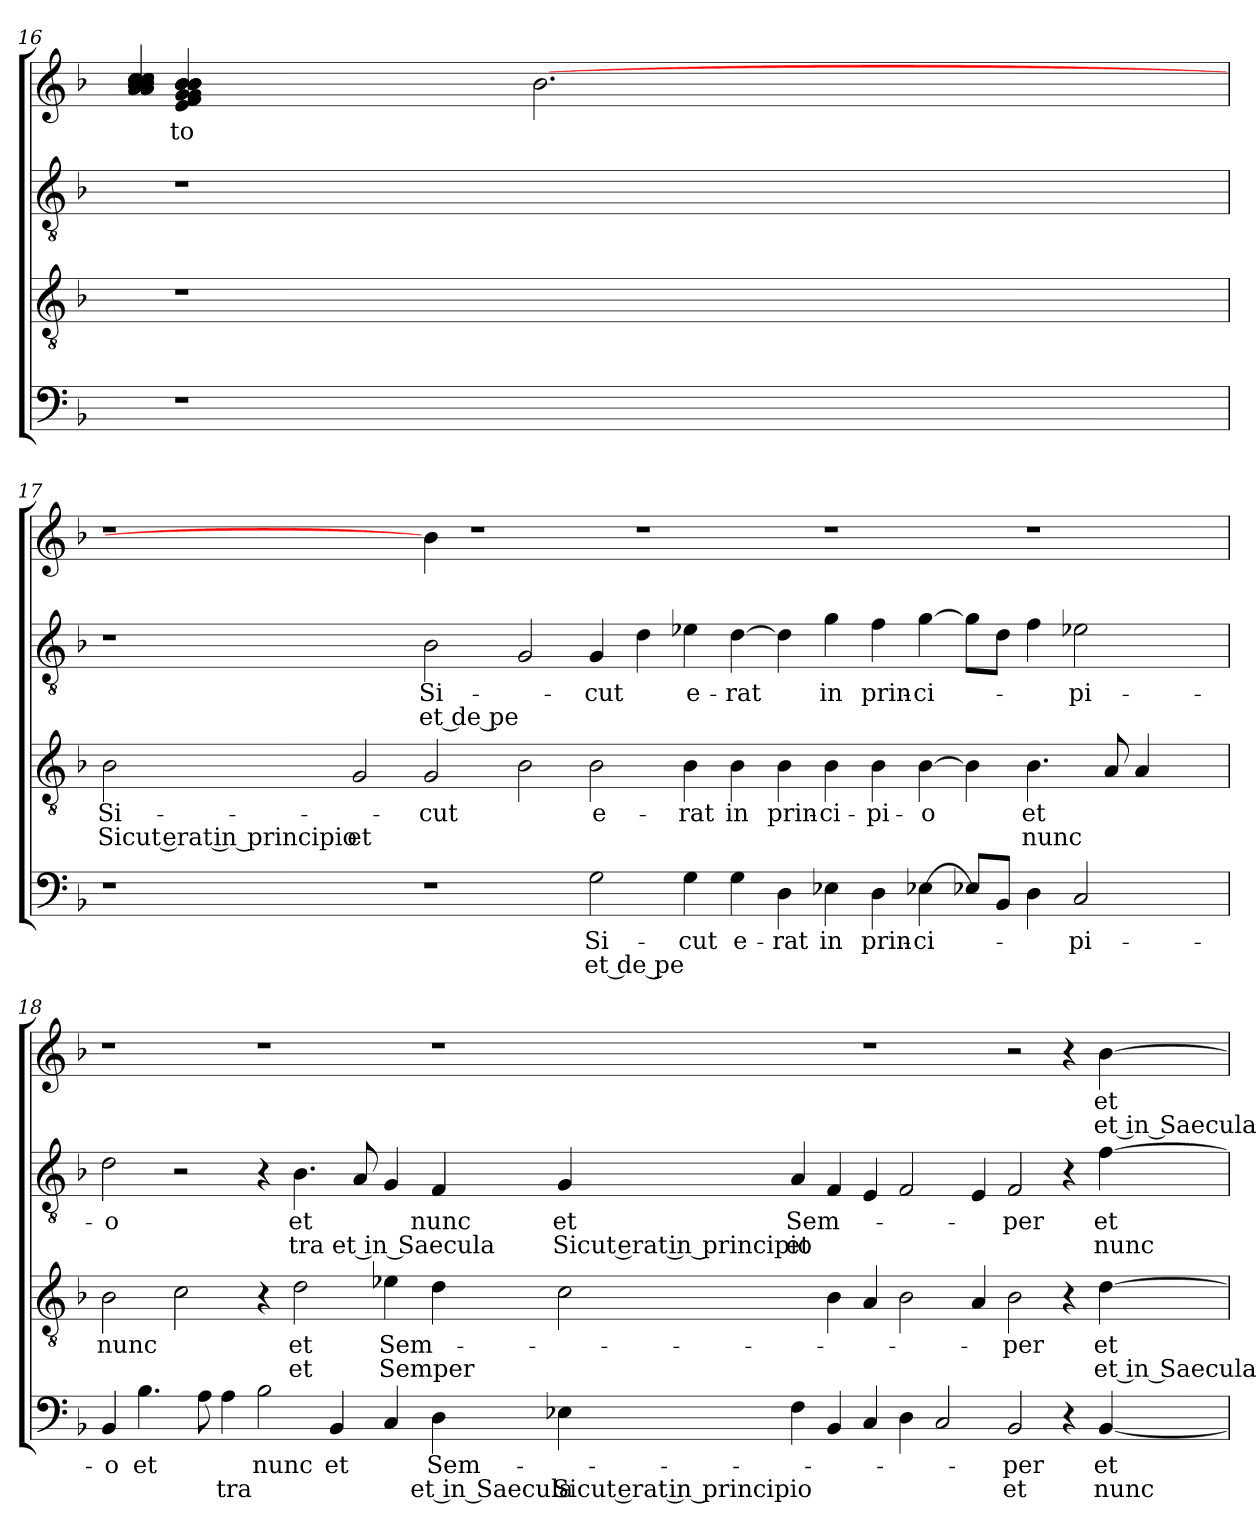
**kern	**text	**text	**kern	**text	**text	**kern	**text	**text	**kern	**text	**text
*part4	*part4	*part4	*part3	*part3	*part3	*part2	*part2	*part2	*part1	*part1	*part1
*staff4	*staff4	*staff4	*staff3	*staff3	*staff3	*staff2	*staff2	*staff2	*staff1	*staff1	*staff1
!!LO:PB:g=z
*clefF4	*	*	*clefGv2	*	*	*clefGv2	*	*	*clefG2	*	*
*k[b-]	*	*	*k[b-]	*	*	*k[b-]	*	*	*k[b-]	*	*
*F:	*	*	*F:	*	*	*F:	*	*	*F:	*	*
=16	=16	=16	=16	=16	=16	=16	=16	=16	=16	=16	=16
!	!	!	!	!	!	!	!	!	!LO:TX:b:t=Gloria patri.	!	!
!	!	!	!	!	!	!	!	!	!LO:N:n=1:head=solid	!	!
!	!	!	!	!	!	!	!	!	!LO:N:n=2:head=solid	!	!
!	!	!	!	!	!	!	!	!	!LO:N:n=3:head=solid	!	!
!	!	!	!	!	!	!	!	!	!LO:N:n=4:head=solid	!	!
!	!	!	!	!	!	!	!	!	!LO:N:n=5:head=solid	!	!
!	!	!	!	!	!	!	!	!	!LO:N:n=6:head=solid	!	!
!	!	!	!	!	!	!	!	!	!LO:N:n=7:head=solid	!	!
!	!	!	!	!	!	!	!	!	!LO:N:n=8:head=solid	!	!
!	!	!	!	!	!	!	!	!	!LO:N:n=9:head=solid	!	!
!	!	!	!	!	!	!	!	!	!LO:N:n=10:head=solid	!	!
!	!	!	!	!	!	!	!	!	!LO:N:n=11:head=solid	!	!
*	*	*	*	*	*	*	*	*	*^	*	*
!	!	!	!	!	!	!	!	!	!LO:N:n=12:head=solid	!LO:N:n=1:head=solid	!LO:LY:b	!
!	!	!	!	!	!	!	!	!	!	!LO:N:n=2:head=solid	!	!
!	!	!	!	!	!	!	!	!	!	!LO:N:n=3:head=solid	!	!
!	!	!	!	!	!	!	!	!	!	!LO:N:n=4:head=solid	!	!
!	!	!	!	!	!	!	!	!	!	!LO:N:n=5:head=solid	!	!
!	!	!	!	!	!	!	!	!	!	!LO:N:n=6:head=solid	!	!
!	!	!	!	!	!	!	!	!	!	!LO:N:n=7:head=solid	!	!
!	!	!	!	!	!	!	!	!	!	!LO:N:n=8:head=solid	!	!
!	!	!	!	!	!	!	!	!	!	!LO:N:n=9:head=solid	!	!
!	!	!	!	!	!	!	!	!	!	!LO:N:n=10:head=solid	!LO:LY:b	!
1r	.	.	1r	.	.	1r	.	.	4e/ 4f/ 4g/ 4g/ 4b-/ 4b-/ 4b-/ 4b-/ 4b-/ 4b-/ 4b-/ 4b-/	4a/ 4a/ 4b-/ 4b-/ 4b-/ 4b-/ 4cc/ 4cc/ 4cc/ 4cc/	-to	.
.	.	.	.	.	.	.	.	.	[2.b-	2.ryy	.	.
!!LO:LB:g=z
=17	=17	=17	=17	=17	=17	=17	=17	=17	=17	=17	=17	=17
!	!	!	!	!LO:LY:b	!LO:LY:b	!	!	!	!	!	!	!
*	*	*	*	*	*	*	*	*	*v	*v	*	*
1r	.	.	2B-\	Si-	Sicut erat in principio	1r	.	.	1r	.	.
!	!	!	!	!	!LO:LY:b	!	!	!	!	!	!
.	.	.	2G/	.	et	.	.	.	.	.	.
!	!	!	!	!LO:LY:b	!	!	!LO:LY:b	!LO:LY:b	!	!	!
1r	.	.	2G/	-cut	.	2B-\	Si-	et de pe	4b-]	.	.
.	.	.	.	.	.	.	.	.	1r	.	.
.	.	.	2B-\	.	.	2G/	.	.	.	.	.
!	!LO:LY:b	!LO:LY:b	!	!LO:LY:b	!	!	!LO:LY:b	!	!	!	!
2G\	Si-	et de pe	2B-\	e-	.	4G/	-cut	.	.	.	.
.	.	.	.	.	.	4d\	.	.	1r	.	.
!	!LO:LY:b	!	!	!LO:LY:b	!	!	!LO:LY:b	!	!	!	!
4G\	-cut	.	4B-\	-rat	.	4e-X\	e-	.	.	.	.
!	!LO:LY:b	!	!	!LO:LY:b	!	!	!LO:LY:b	!	!	!	!
4G\	e-	.	4B-\	in	.	[>4d\	-rat	.	.	.	.
!	!LO:LY:b	!	!	!LO:LY:b	!	!	!	!	!	!	!
4D\	-rat	.	4B-\	prin-	.	4d\]	.	.	.	.	.
!	!LO:LY:b	!	!	!LO:LY:b	!	!	!LO:LY:b	!	!	!	!
4E-X\	in	.	4B-\	-ci-	.	4g\	in	.	1r	.	.
!	!LO:LY:b	!	!	!LO:LY:b	!	!	!LO:LY:b	!	!	!	!
4D\	prin-	.	4B-\	-pi-	.	4f\	prin-	.	.	.	.
!	!LO:LY:b	!	!	!LO:LY:b	!	!	!LO:LY:b	!	!	!	!
[>4E-X\	-ci-	.	[>4B-\	-o	.	[>4g\	-ci-	.	.	.	.
8E-X/L]	.	.	4B-\]	.	.	8g\L]	.	.	.	.	.
8BB-/J	.	.	.	.	.	8d\J	.	.	.	.	.
!	!	!	!	!LO:LY:b	!LO:LY:b	!	!	!	!	!	!
4D\	.	.	4.B-\	et	nunc	4f\	.	.	1r	.	.
!	!LO:LY:b	!	!	!	!	!	!LO:LY:b	!	!	!	!
2C/	-pi-	.	.	.	.	2e-X\	-pi-	.	.	.	.
.	.	.	8A/	.	.	.	.	.	.	.	.
.	.	.	4A/	.	.	.	.	.	.	.	.
4ryy	.	.	4ryy	.	.	4ryy	.	.	.	.	.
!!LO:LB:g=z
=18	=18	=18	=18	=18	=18	=18	=18	=18	=18	=18	=18
!	!LO:LY:b	!	!	!LO:LY:b	!	!	!LO:LY:b	!	!	!	!
4BB-/	-o	.	2B-\	nunc	.	2d\	-o	.	1r	.	.
!	!LO:LY:b	!	!	!	!	!	!	!	!	!	!
4.B-\	et	.	.	.	.	.	.	.	.	.	.
.	.	.	2c\	.	.	2r	.	.	.	.	.
8A\	.	.	.	.	.	.	.	.	.	.	.
!	!	!LO:LY:b:rj	!	!	!	!	!	!	!	!	!
4A\	.	tra	.	.	.	.	.	.	.	.	.
!	!LO:LY:b	!	!	!	!	!	!	!	!	!	!
2B-\	nunc	.	4r	.	.	4r	.	.	1r	.	.
!	!	!	!	!LO:LY:b	!LO:LY:b	!	!LO:LY:b	!LO:LY:b	!	!	!
.	.	.	2d\	et	et	4.B-\	et	tra	.	.	.
!	!LO:LY:b	!	!	!	!	!	!	!	!	!	!
4BB-/	et	.	.	.	.	.	.	.	.	.	.
!	!	!	!	!	!	!	!	!LO:LY:b	!	!	!
.	.	.	.	.	.	8A/	.	et in Saecula	.	.	.
!	!	!	!	!LO:LY:b	!LO:LY:b	!	!	!	!	!	!
4C/	.	.	4e-X\	Sem-	Semper	4G/	.	.	.	.	.
!	!LO:LY:b	!LO:LY:b	!	!	!	!	!LO:LY:b	!	!	!	!
4D\	Sem-	et in Saecula	4d\	.	.	4F/	nunc	.	1r	.	.
!	!	!LO:LY:b	!	!	!	!	!LO:LY:b	!LO:LY:b	!	!	!
4E-X\	.	Sicut erat in principio	2c\	.	.	4G/	et	Sicut erat in principio	.	.	.
!	!	!	!	!	!	!	!LO:LY:b	!LO:LY:b	!	!	!
4F\	.	.	.	.	.	4A/	Sem-	et	.	.	.
4BB-/	.	.	4B-\	.	.	4F/	.	.	.	.	.
4C/	.	.	4A/	.	.	4E/	.	.	1r	.	.
4D\	.	.	2B-\	.	.	2F/	.	.	.	.	.
2C/	.	.	.	.	.	.	.	.	.	.	.
.	.	.	4A/	.	.	4E/	.	.	.	.	.
!	!LO:LY:b	!LO:LY:b	!	!LO:LY:b	!	!	!LO:LY:b	!	!	!	!
2BB-/	-per	et	2B-\	-per	.	2F/	-per	.	2r	.	.
4r	.	.	4r	.	.	4r	.	.	4r	.	.
!	!LO:LY:b	!LO:LY:b	!	!LO:LY:b	!LO:LY:b	!	!LO:LY:b	!LO:LY:b	!	!LO:LY:b	!LO:LY:b
[>4BB-/	et	nunc	[>4d\	et	et in Saecula	[>4f\	et	nunc	[>4b-\	et	et in Saecula
=	=	=	=	=	=	=	=	=	=	=	=
*-	*-	*-	*-	*-	*-	*-	*-	*-	*-	*-	*-
